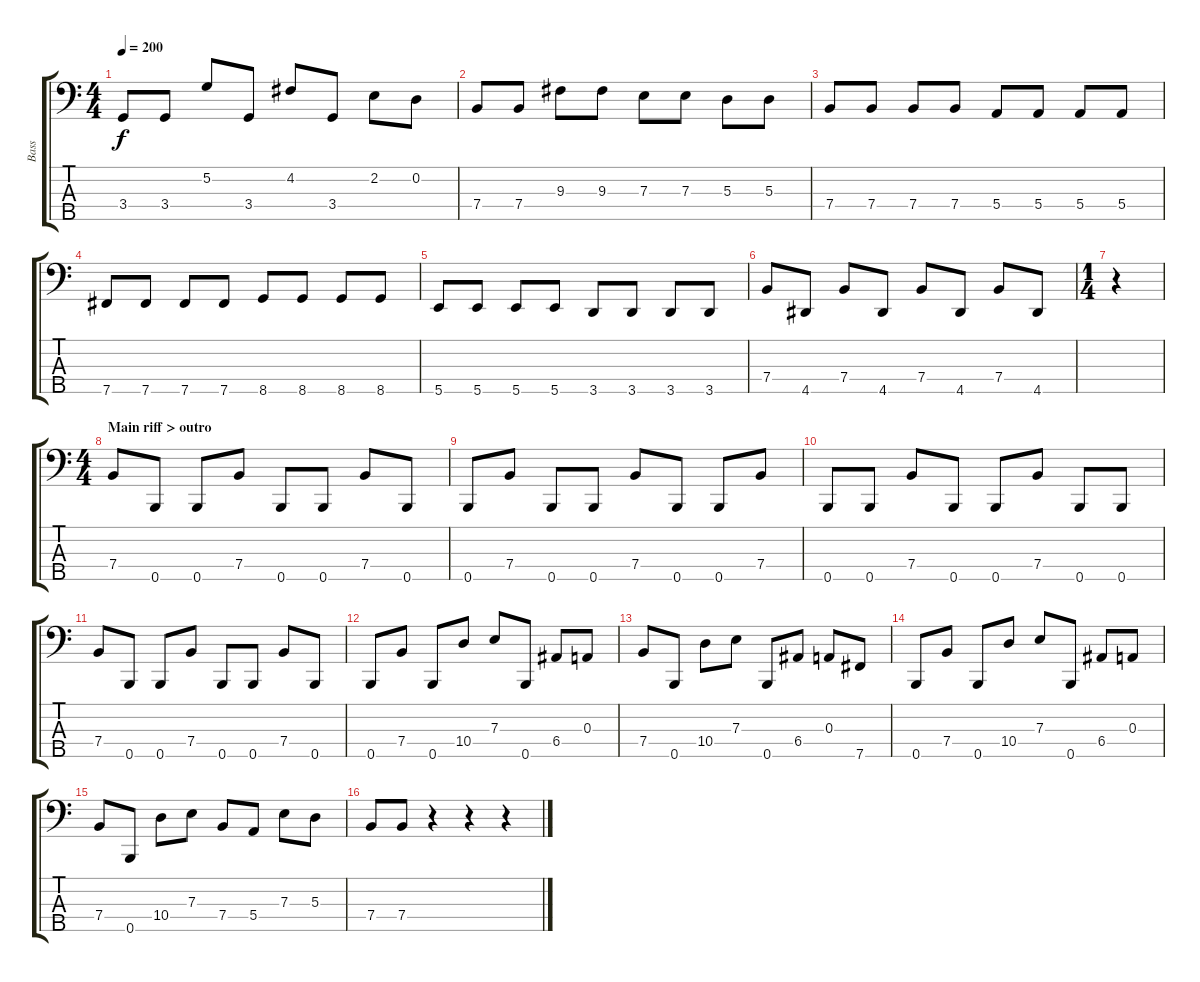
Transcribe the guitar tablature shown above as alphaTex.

\track ("Bass" "Bass") {instrument electricbasspick}
\staff {score tabs}
\tuning (G2 D2 A1 E1 B0) {hide}
\ts (4 4)
\tempo 200
\clef f4
\ks c
3.4.8{dy f} 3.4.8 5.2.8 3.4.8 4.2.8 3.4.8 2.2.8 0.2.8 |
7.4.8 7.4.8 9.3.8 9.3.8 7.3.8 7.3.8 5.3.8 5.3.8 |
7.4.8 7.4.8 7.4.8 7.4.8 5.4.8 5.4.8 5.4.8 5.4.8 |
7.5.8 7.5.8 7.5.8 7.5.8 8.5.8 8.5.8 8.5.8 8.5.8 |
5.5.8 5.5.8 5.5.8 5.5.8 3.5.8 3.5.8 3.5.8 3.5.8 |
7.4.8 4.5.8 7.4.8 4.5.8 7.4.8 4.5.8 7.4.8 4.5.8 |
\ts (1 4)
r.4 |
\ts (4 4)
\section ("" "Main riff > outro")
7.4.8 0.5.8 0.5.8 7.4.8 0.5.8 0.5.8 7.4.8 0.5.8 |
0.5.8 7.4.8 0.5.8 0.5.8 7.4.8 0.5.8 0.5.8 7.4.8 |
0.5.8 0.5.8 7.4.8 0.5.8 0.5.8 7.4.8 0.5.8 0.5.8 |
7.4.8 0.5.8 0.5.8 7.4.8 0.5.8 0.5.8 7.4.8 0.5.8 |
0.5.8 7.4.8 0.5.8 10.4.8 7.3.8 0.5.8 6.4.8 0.3.8 |
7.4.8 0.5.8 10.4.8 7.3.8 0.5.8 6.4.8 0.3.8 7.5.8 |
0.5.8 7.4.8 0.5.8 10.4.8 7.3.8 0.5.8 6.4.8 0.3.8 |
7.4.8 0.5.8 10.4.8 7.3.8 7.4.8 5.4.8 7.3.8 5.3.8 |
7.4.8 7.4.8 r.4 r.4 r.4
